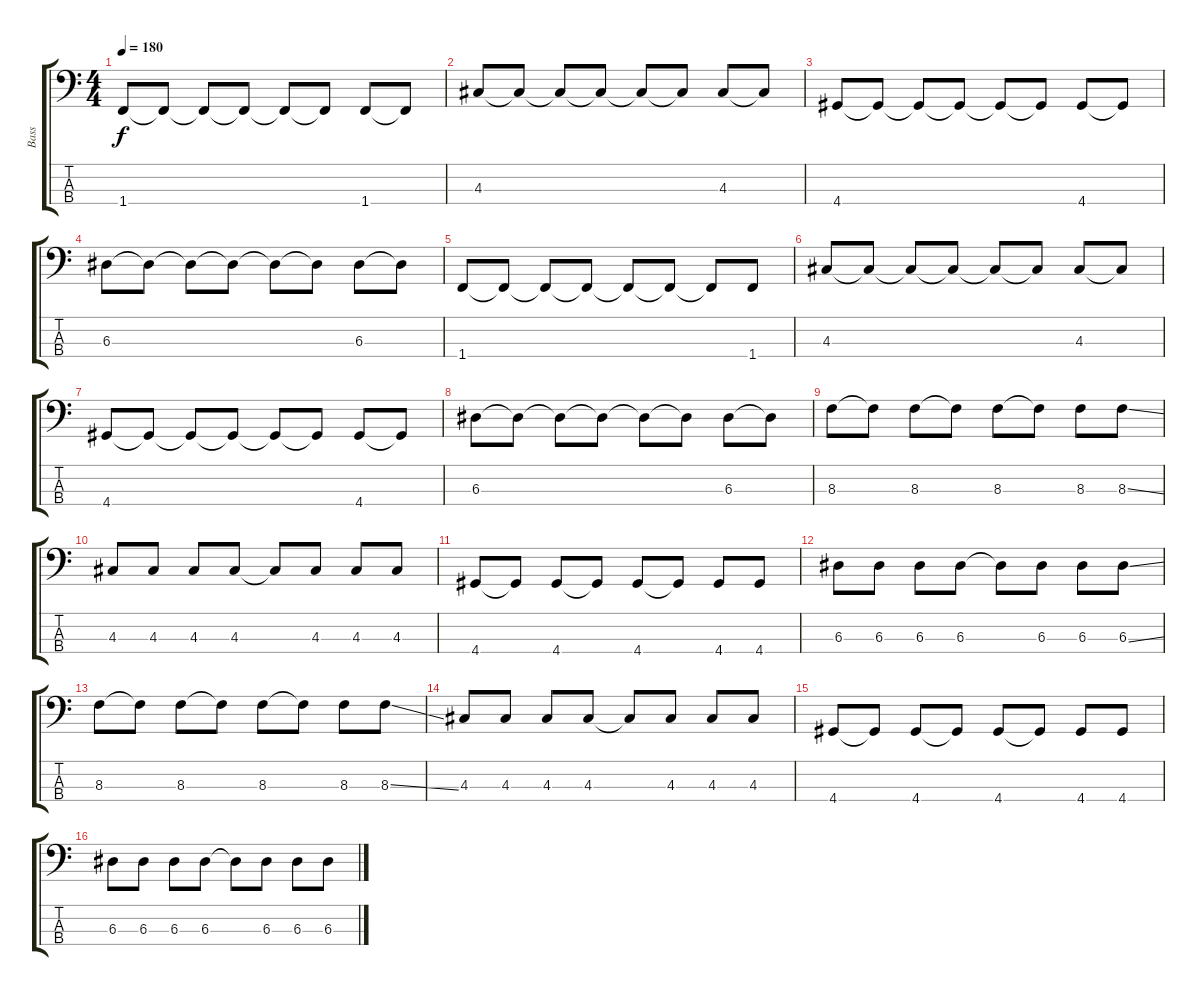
\track ("Bass" "Bass") {instrument electricbasspick}
\staff {score tabs}
\tuning (G2 D2 A1 E1) {hide}
\ts (4 4)
\tempo 180
\clef f4
\ks c
1.4.8{dy f} 1.4{t}.8 1.4{t}.8 1.4{t}.8 1.4{t}.8 1.4{t}.8 1.4.8 1.4{t}.8 |
4.3.8 4.3{t}.8 4.3{t}.8 4.3{t}.8 4.3{t}.8 4.3{t}.8 4.3.8 4.3{t}.8 |
4.4.8 4.4{t}.8 4.4{t}.8 4.4{t}.8 4.4{t}.8 4.4{t}.8 4.4.8 4.4{t}.8 |
6.3.8 6.3{t}.8 6.3{t}.8 6.3{t}.8 6.3{t}.8 6.3{t}.8 6.3.8 6.3{t}.8 |
1.4.8 1.4{t}.8 1.4{t}.8 1.4{t}.8 1.4{t}.8 1.4{t}.8 1.4{t}.8 1.4.8 |
4.3.8 4.3{t}.8 4.3{t}.8 4.3{t}.8 4.3{t}.8 4.3{t}.8 4.3.8 4.3{t}.8 |
4.4.8 4.4{t}.8 4.4{t}.8 4.4{t}.8 4.4{t}.8 4.4{t}.8 4.4.8 4.4{t}.8 |
6.3.8 6.3{t}.8 6.3{t}.8 6.3{t}.8 6.3{t}.8 6.3{t}.8 6.3.8 6.3{t}.8 |
8.3.8{volume 13 instrument electricbassfinger} 8.3{t}.8 8.3.8 8.3{t}.8 8.3.8 8.3{t}.8 8.3.8 8.3{ss}.8 |
4.3.8 4.3.8 4.3.8 4.3.8 4.3{t}.8 4.3.8 4.3.8 4.3.8 |
4.4.8 4.4{t}.8 4.4.8 4.4{t}.8 4.4.8 4.4{t}.8 4.4.8 4.4.8 |
6.3.8 6.3.8 6.3.8 6.3.8 6.3{t}.8 6.3.8 6.3.8 6.3{ss}.8 |
8.3.8 8.3{t}.8 8.3.8 8.3{t}.8 8.3.8 8.3{t}.8 8.3.8 8.3{ss}.8 |
4.3.8 4.3.8 4.3.8 4.3.8 4.3{t}.8 4.3.8 4.3.8 4.3.8 |
4.4.8 4.4{t}.8 4.4.8 4.4{t}.8 4.4.8 4.4{t}.8 4.4.8 4.4.8 |
6.3.8 6.3.8 6.3.8 6.3.8 6.3{t}.8 6.3.8 6.3.8 6.3{ss}.8
